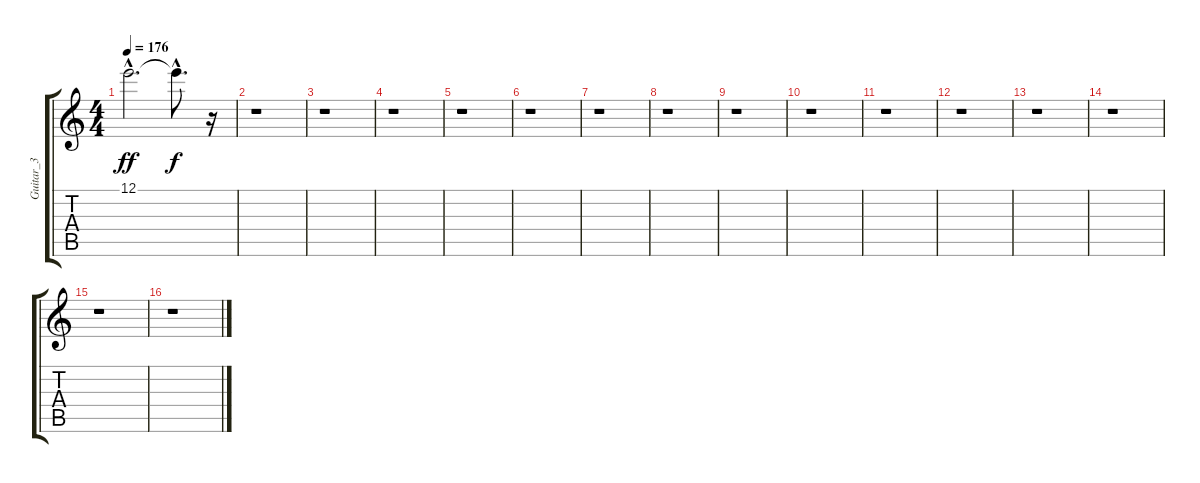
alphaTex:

\track ("Guitar_3" "Guitar_3") {instrument distortionguitar}
\staff {score tabs}
\tuning (E4 B3 G3 D3 A2 E2) {hide}
\ts (4 4)
\tempo 176
\clef g2
\ks c
12.1{hac}.2{d dy ff} 12.1{hac t}.8{d dy f} r.16 |
r.1 |
r.1 |
r.1 |
r.1 |
r.1 |
r.1 |
r.1 |
r.1 |
r.1 |
r.1 |
r.1 |
r.1 |
r.1 |
r.1 |
r.1
